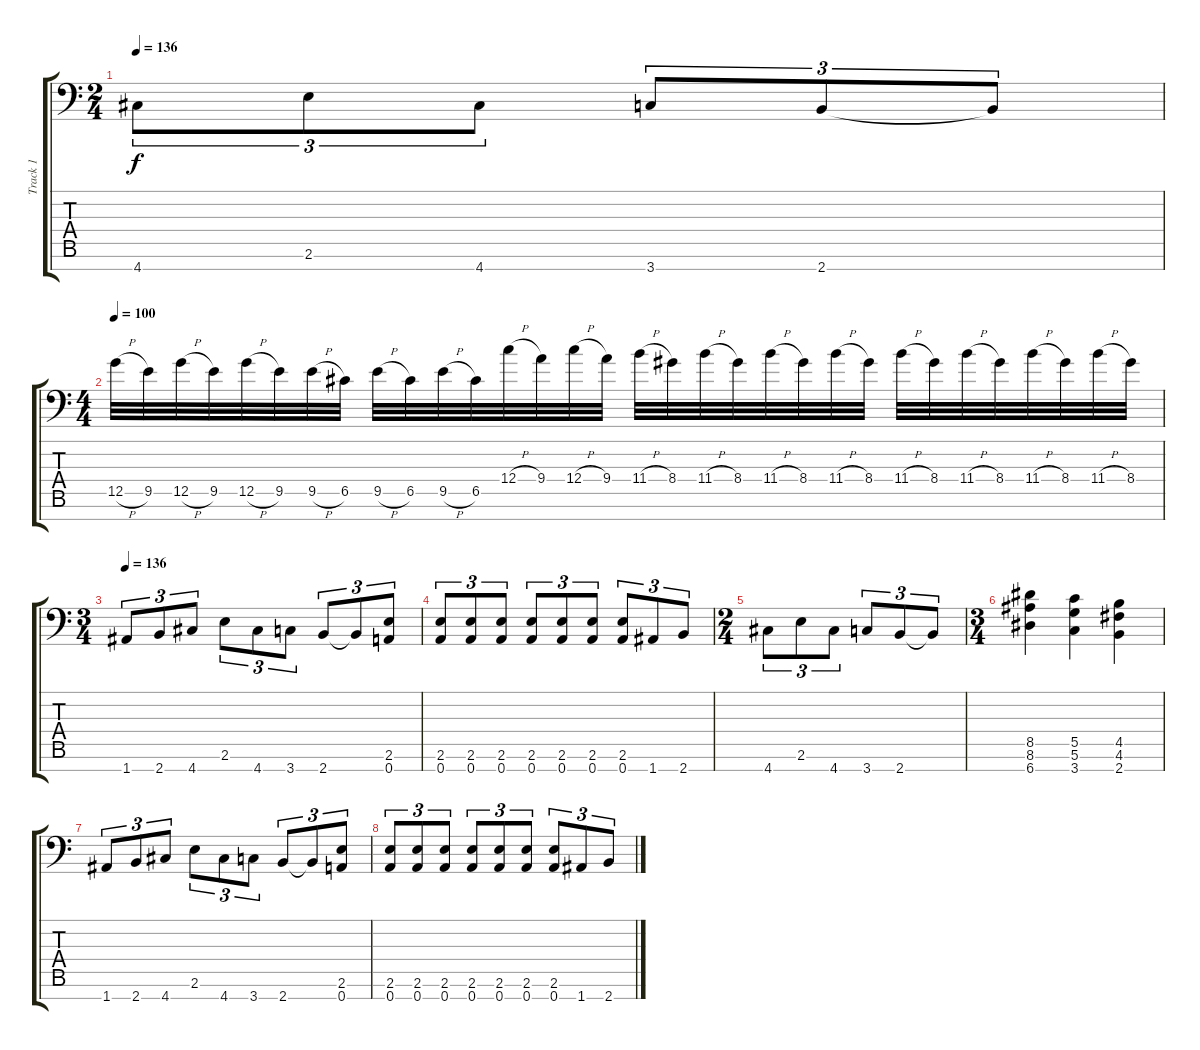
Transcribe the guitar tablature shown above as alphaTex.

\track ("Track 1" "Track 1") {instrument overdrivenguitar}
\staff {score tabs}
\tuning (D4 A3 F3 C3 G2 D2 A1) {hide}
\ts (2 4)
\tempo 136
\clef f4
\ks c
4.7.8{tu (3 2) dy f} 2.6.8{tu (3 2)} 4.7.8{tu (3 2)} 3.7.8{tu (3 2)} 2.7.8{tu (3 2)} 2.7{t}.8{tu (3 2)} |
\ts (4 4)
\tempo 100
12.5{h}.32 9.5.32 12.5{h}.32 9.5.32 12.5{h}.32 9.5.32 9.5{h}.32 6.5.32 9.5{h}.32 6.5.32 9.5{h}.32 6.5.32 12.4{h}.32 9.4.32 12.4{h}.32 9.4.32 11.4{h}.32 8.4.32 11.4{h}.32 8.4.32 11.4{h}.32 8.4.32 11.4{h}.32 8.4.32 11.4{h}.32 8.4.32 11.4{h}.32 8.4.32 11.4{h}.32 8.4.32 11.4{h}.32 8.4.32 |
\ts (3 4)
\tempo 136
1.7.8{tu (3 2)} 2.7.8{tu (3 2)} 4.7.8{tu (3 2)} 2.6.8{tu (3 2)} 4.7.8{tu (3 2)} 3.7.8{tu (3 2)} 2.7.8{tu (3 2)} 2.7{t}.8{tu (3 2)} (2.6 0.7).8{tu (3 2)} |
(2.6 0.7).8{tu (3 2)} (2.6 0.7).8{tu (3 2)} (2.6 0.7).8{tu (3 2)} (2.6 0.7).8{tu (3 2)} (2.6 0.7).8{tu (3 2)} (2.6 0.7).8{tu (3 2)} (2.6 0.7).8{tu (3 2)} 1.7.8{tu (3 2)} 2.7.8{tu (3 2)} |
\ts (2 4)
4.7.8{tu (3 2)} 2.6.8{tu (3 2)} 4.7.8{tu (3 2)} 3.7.8{tu (3 2)} 2.7.8{tu (3 2)} 2.7{t}.8{tu (3 2)} |
\ts (3 4)
(8.5 8.6 6.7).4 (5.5 5.6 3.7).4 (4.5 4.6 2.7).4 |
1.7.8{tu (3 2)} 2.7.8{tu (3 2)} 4.7.8{tu (3 2)} 2.6.8{tu (3 2)} 4.7.8{tu (3 2)} 3.7.8{tu (3 2)} 2.7.8{tu (3 2)} 2.7{t}.8{tu (3 2)} (2.6 0.7).8{tu (3 2)} |
(2.6 0.7).8{tu (3 2)} (2.6 0.7).8{tu (3 2)} (2.6 0.7).8{tu (3 2)} (2.6 0.7).8{tu (3 2)} (2.6 0.7).8{tu (3 2)} (2.6 0.7).8{tu (3 2)} (2.6 0.7).8{tu (3 2)} 1.7.8{tu (3 2)} 2.7.8{tu (3 2)}
